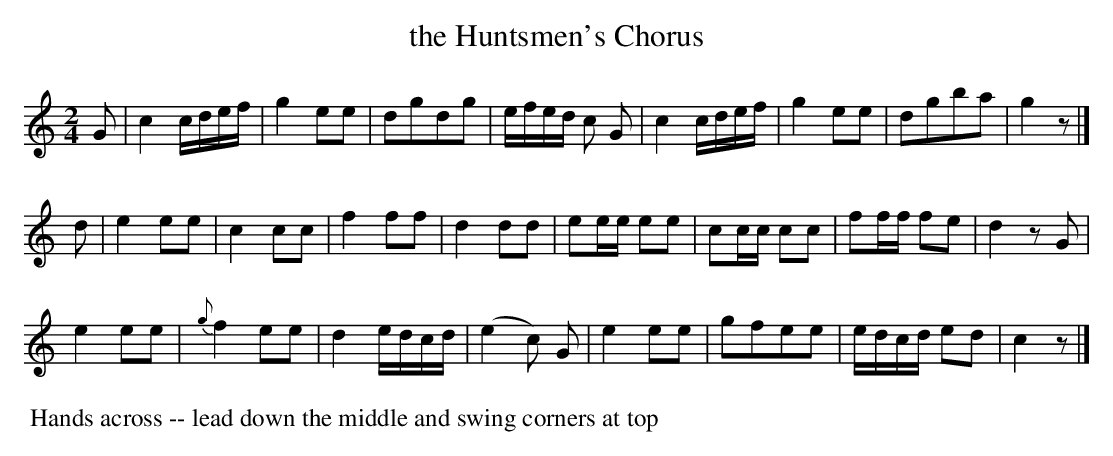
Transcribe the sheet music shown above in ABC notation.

X:1
T:the Huntsmen's Chorus
L:1/16
M:2/4
K:C
G2 |\
c4 cdef | g4 e2e2 | d2g2d2g2 | efed c2 G2 |\
c4 cdef | g4 e2e2 | d2g2b2a2 | g4 z2 |]
d2 |\
e4 e2e2 | c4 c2c2 | f4 f2f2 |d4 d2d2 |\
e2ee e2e2 | c2cc c2c2 | f2ff f2e2 | d4 z2G2 |
e4 e2e2 | {g}f4 e2e2 | d4 edcd | (e4c2) G2 |\
e4 e2e2 | g2f2e2e2 | edcd e2d2 | c4 z2 |]
